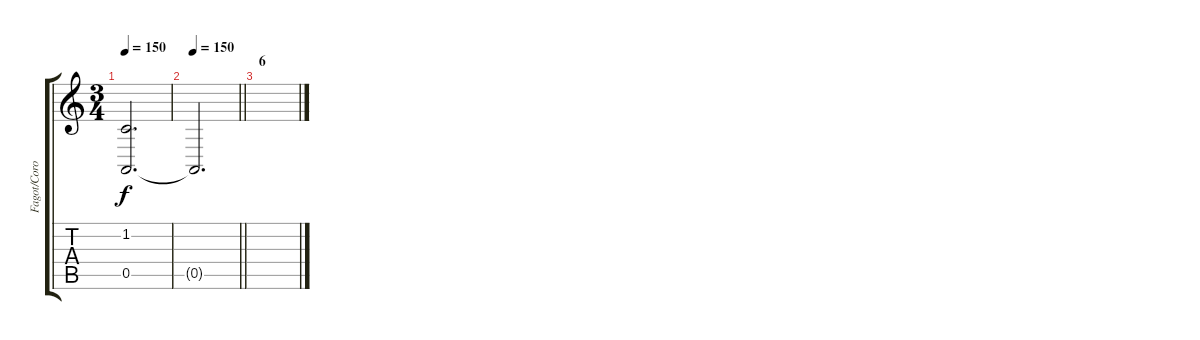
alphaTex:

\track ("Fagot/Coro" "Fagot/Coro") {instrument clarinet}
\staff {score tabs}
\tuning (E4 B3 G3 D3 A2 E2) {hide}
\ts (3 4)
\tempo 150
\clef g2
\ks c
(1.2{t} 0.5{t}).2{d dy f} |
\tempo 150
\barLineRight lightlight
0.5{t}.2{d} |
\section ("" "6")
